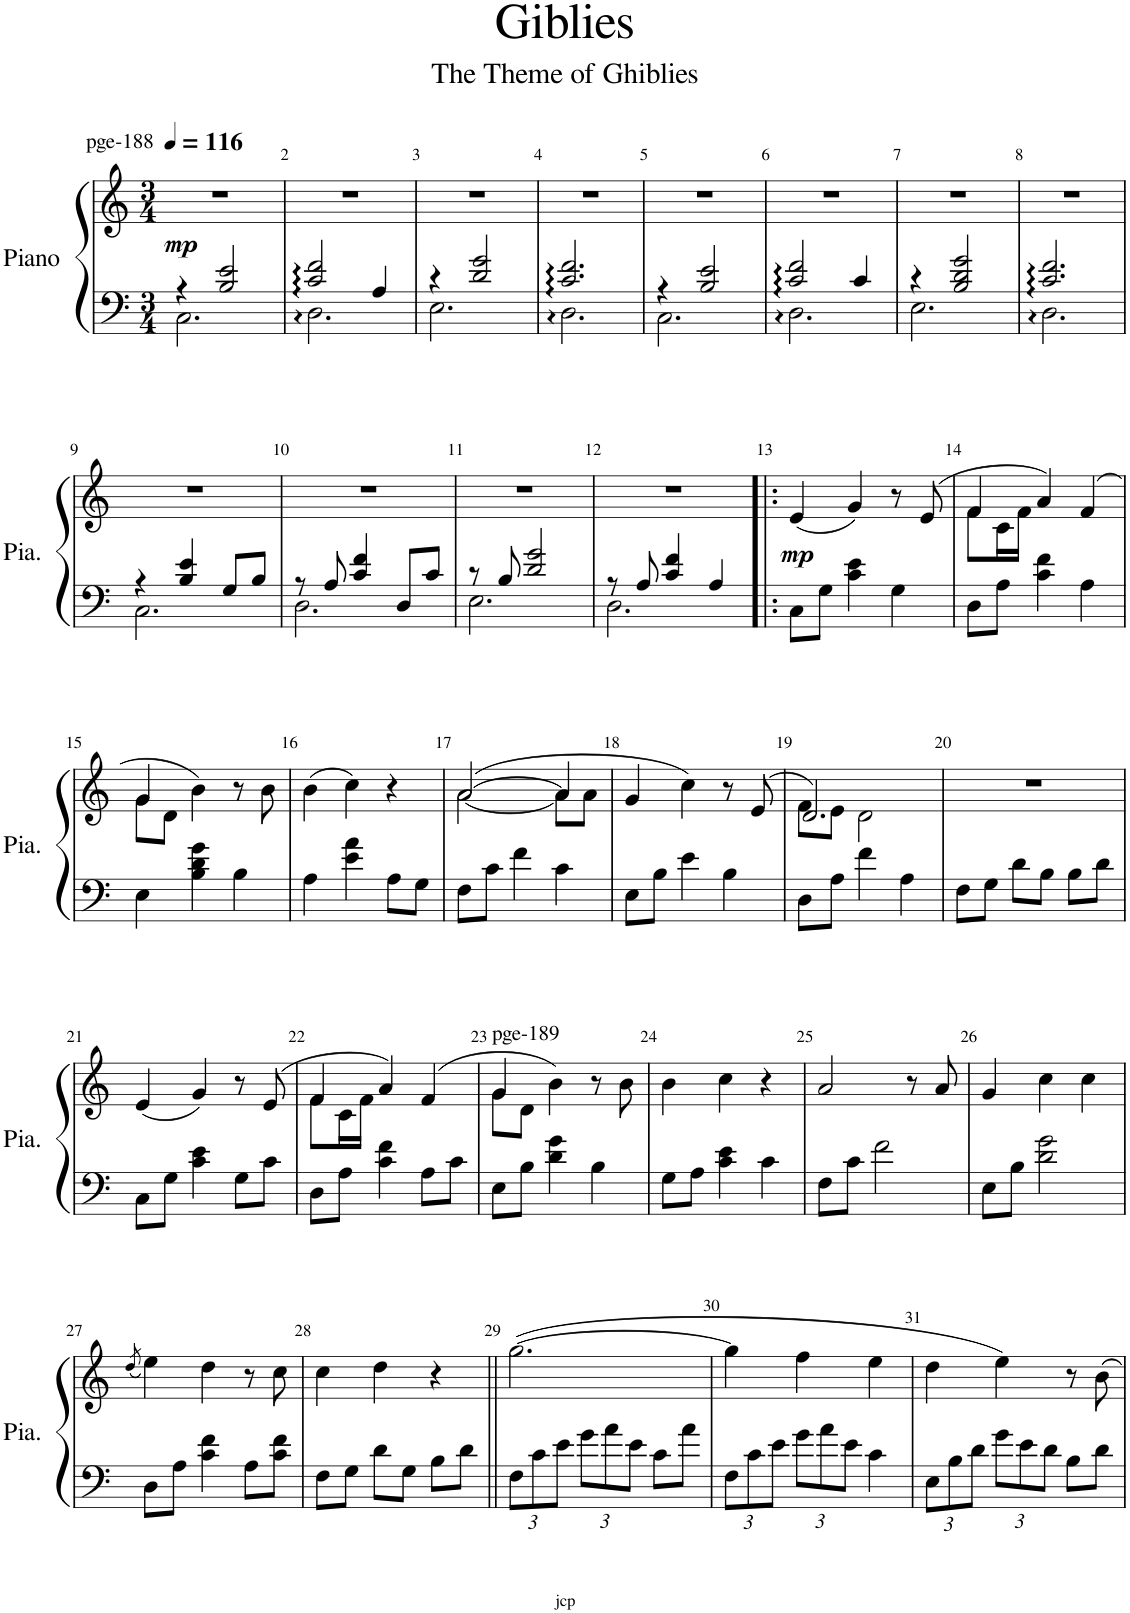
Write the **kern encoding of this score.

**kern	**kern	**dynam
*part1	*part1	*part1
*staff2	*staff1	*staff1/2
*I"Piano	*	*
*I'Pia.	*	*
*clefF4	*clefG2	*
*k[]	*k[]	*
*M3/4	*M3/4	*
*MM116	*MM116	*
=1	=1	=1
*^	*	*
!	!	!LO:TX:a:t=pge-188	!
!	!	!	!LO:DY:b
4r	2.C\	2.r	mp
2B/ 2e/	.	.	.
=2	=2	=2	=2
2c/:: 2f/::	2.D::\	2.r	.
4A/	.	.	.
=3	=3	=3	=3
4r	2.E\	2.r	.
2d/ 2g/	.	.	.
=4	=4	=4	=4
2.c/:: 2.f/::	2.D::\	2.r	.
=5	=5	=5	=5
4r	2.C\	2.r	.
2B/ 2e/	.	.	.
=6	=6	=6	=6
2c/:: 2f/::	2.D::\	2.r	.
4c/	.	.	.
=7	=7	=7	=7
4r	2.E\	2.r	.
2B/ 2d/ 2g/	.	.	.
=8	=8	=8	=8
2.c/:: 2.f/::	2.D::\	2.r	.
!!LO:LB:g=z
=9	=9	=9	=9
4r	2.C\	2.r	.
4B/ 4e/	.	.	.
8G/L	.	.	.
8B/J	.	.	.
=10	=10	=10	=10
8r	2.D\	2.r	.
8A/	.	.	.
4c/ 4f/	.	.	.
8D/L	.	.	.
8c/J	.	.	.
=11	=11	=11	=11
8r	2.E\	2.r	.
8B/	.	.	.
2d/ 2g/	.	.	.
=12	=12	=12	=12
8r	2.D\	2.r	.
8A/	.	.	.
4c/ 4f/	.	.	.
4A/	.	.	.
*v	*v	*	*
=13!|:	=13!|:	=13!|:
!	!	!LO:DY:b
8C\L	(4e/	mp
8G\J	.	.
4c\ 4e\	4g/)	.
4G\	8r	.
.	(>8e/	.
=14	=14	=14
*	*^	*
8D\L	4f/	8f\L	.
8A\J	.	16c\L	.
.	.	16f\JJ	.
4c\ 4f\	4a/)	2ryy	.
4A\	(4f/	.	.
!!LO:LB:g=z	!!
=15	=15	=15	=15
4E\	4g/	8g\L	.
.	.	8d\J	.
4B\ 4d\ 4g\	4b\)	2ryy	.
4B\	8r	.	.
.	8b\	.	.
*	*v	*v	*
=16	=16	=16
4A\	(4b\	.
4e\ 4a\	4cc\)	.
8A\L	4r	.
8G\J	.	.
=17	=17	=17
*	*^	*
8F\L	([2a/	[2a\	.
8c\J	.	.	.
4f\	.	.	.
4c\	4a/]	8a\L]	.
.	.	8a\J	.
*	*v	*v	*
=18	=18	=18
8E\L	4g/	.
8B\J	.	.
4e\	4cc\)	.
4B\	8r	.
.	(8e/	.
=19	=19	=19
*	*^	*
8D\L	2.d/)	8f\L	.
8A\J	.	8e\J	.
4f\	.	2d\	.
4A\	.	.	.
*	*v	*v	*
=20	=20	=20
8F\L	2.r	.
8G\J	.	.
8d\L	.	.
8B\J	.	.
8B\L	.	.
8d\J	.	.
!!LO:LB:g=z
=21	=21	=21
8C\L	(4e/	.
8G\J	.	.
4c\ 4e\	4g/)	.
8G\L	8r	.
8c\J	(>8e/	.
=22	=22	=22
*	*^	*
8D\L	4f/	8f\L	.
8A\J	.	16c\L	.
.	.	16f\JJ	.
4c\ 4f\	4a/)	2ryy	.
8A\L	(4f/	.	.
8c\J	.	.	.
=23	=23	=23	=23
!	!LO:TX:a:t=pge-189	!	!
8E\L	4g/	8g\L	.
8B\J	.	8d\J	.
4d\ 4g\	4b\)	2ryy	.
4B\	8r	.	.
.	8b\	.	.
*	*v	*v	*
=24	=24	=24
8G\L	4b\	.
8A\J	.	.
4c\ 4e\	4cc\	.
4c\	4r	.
=25	=25	=25
8F\L	2a/	.
8c\J	.	.
2f\	.	.
.	8r	.
.	8a/	.
=26	=26	=26
8E\L	4g/	.
8B\J	.	.
2d\ 2g\	4cc\	.
.	4cc\	.
!!LO:LB:g=z
=27	=27	=27
.	(8qdd/	.
8D\L	4ee\)	.
8A\J	.	.
4c\ 4f\	4dd\	.
8A\L	8r	.
8c\ 8f\J	8cc\	.
=28	=28	=28
8F\L	4cc\	.
8G\J	.	.
8d\L	4dd\	.
8G\J	.	.
8B\L	4r	.
8d\J	.	.
=29||	=29||	=29||
*Xbrackettup	*	*
12F\L	([2.gg\	.
12c\	.	.
12e\J	.	.
12g\L	.	.
12a\	.	.
12e\J	.	.
8c\L	.	.
8a\J	.	.
=30	=30	=30
12F\L	4gg\]	.
12c\	.	.
12e\J	.	.
12g\L	4ff\	.
12a\	.	.
12e\J	.	.
4c\	4ee\	.
=31	=31	=31
12E\L	4dd\	.
12B\	.	.
12d\J	.	.
12g\L	4ee\)	.
12e\	.	.
12d\J	.	.
8B\L	8r	.
8d\J	8b\	.
=	=	=
*-	*-	*-
